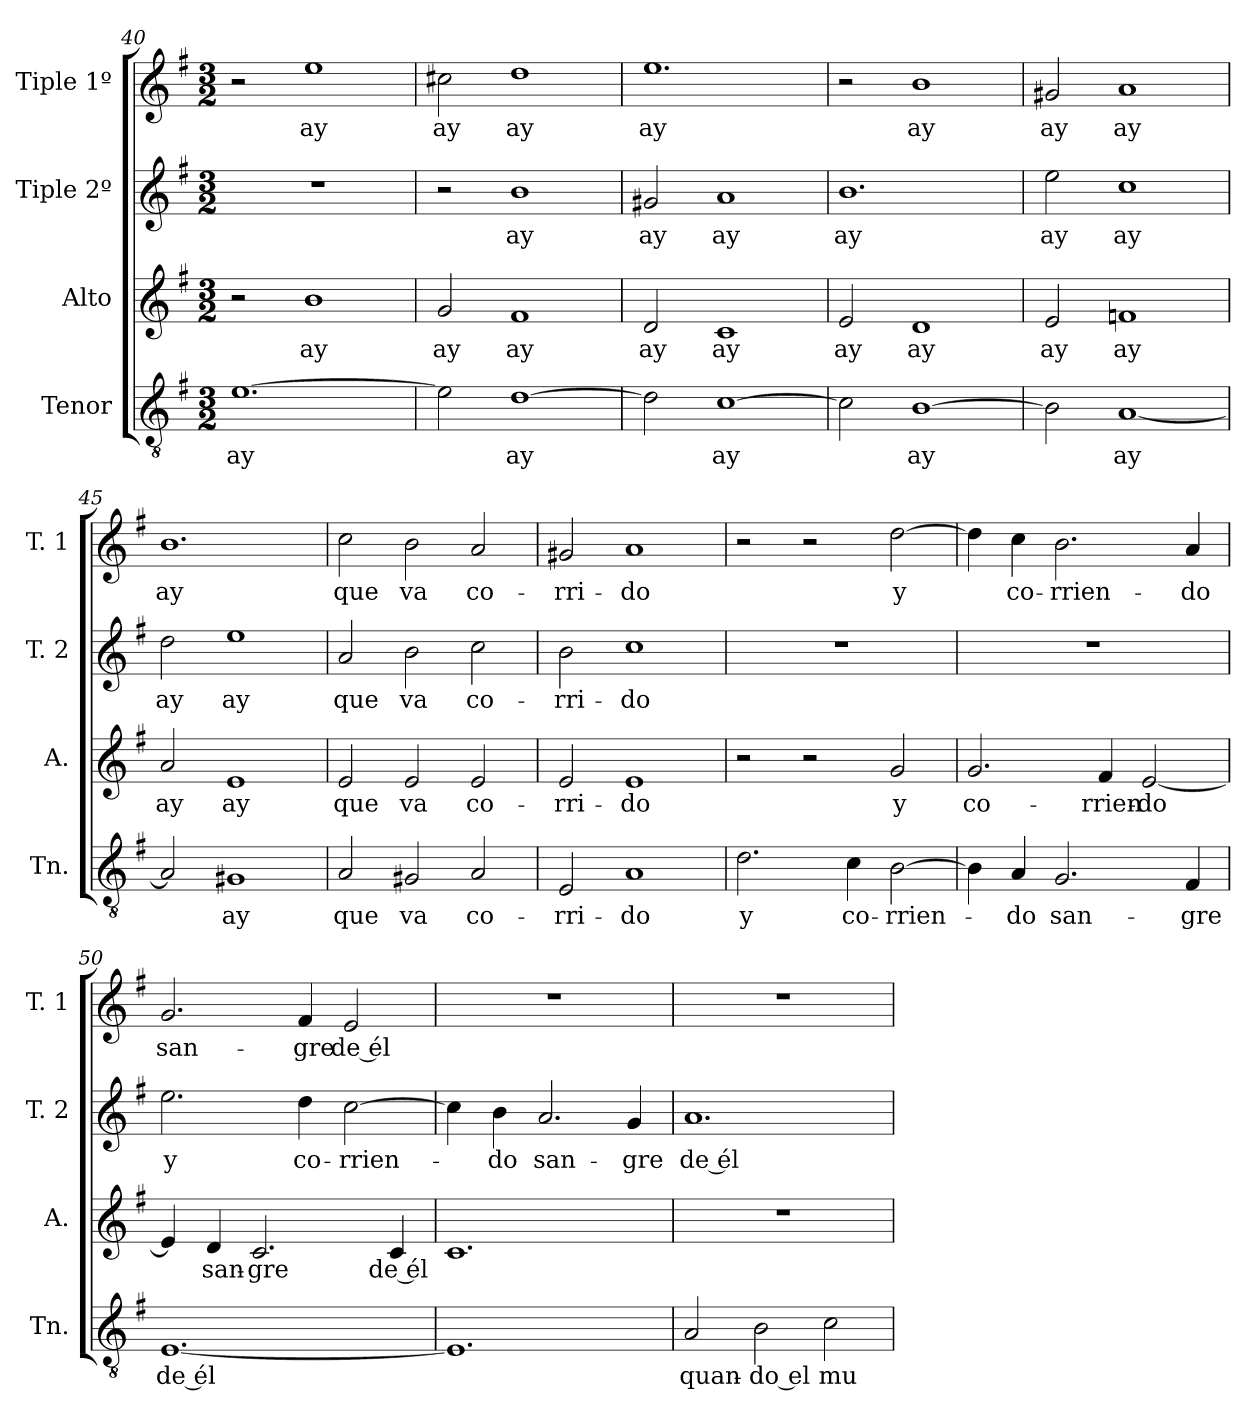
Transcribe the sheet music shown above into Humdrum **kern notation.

**kern	**text	**kern	**text	**kern	**text	**kern	**text
*part4	*part4	*part3	*part3	*part2	*part2	*part1	*part1
*staff4	*staff4	*staff3	*staff3	*staff2	*staff2	*staff1	*staff1
*I"Tenor	*	*I"Alto	*	*I"Tiple 2º	*	*I"Tiple 1º	*
*I'Tn.	*	*I'A.	*	*I'T. 2	*	*I'T. 1	*
*clefGv2	*	*clefG2	*	*clefG2	*	*clefG2	*
*k[f#]	*	*k[f#]	*	*k[f#]	*	*k[f#]	*
*M3/2	*	*M3/2	*	*M3/2	*	*M3/2	*
=40	=40	=40	=40	=40	=40	=40	=40
[1.e	ay	2r	.	1.r	.	2r	.
.	.	1b	ay	.	.	1ee	ay
=41	=41	=41	=41	=41	=41	=41	=41
2e]	.	2g	ay	2r	.	2cc#X	ay
[1d	ay	1f#	ay	1b	ay	1dd	ay
=42	=42	=42	=42	=42	=42	=42	=42
2d]	.	2d	ay	2g#X	ay	1.ee	ay
[1c	ay	1c	ay	1a	ay	.	.
=43	=43	=43	=43	=43	=43	=43	=43
2c]	.	2e	ay	1.b	ay	2r	.
[1B	ay	1d	ay	.	.	1b	ay
=44	=44	=44	=44	=44	=44	=44	=44
2B]	.	2e	ay	2ee	ay	2g#X	ay
[1A	ay	1f	ay	1cc	ay	1a	ay
=45	=45	=45	=45	=45	=45	=45	=45
2A]	.	2a	ay	2dd	ay	1.b	ay
1G#X	ay	1e	ay	1ee	ay	.	.
=46	=46	=46	=46	=46	=46	=46	=46
2A	que	2e	que	2a	que	2cc	que
2G#X	va	2e	va	2b	va	2b	va
2A	co-	2e	co-	2cc	co-	2a	co-
=47	=47	=47	=47	=47	=47	=47	=47
2E	-rri-	2e	-rri-	2b	-rri-	2g#X	-rri-
1A	-do	1e	-do	1cc	-do	1a	-do
=48	=48	=48	=48	=48	=48	=48	=48
2.d	y	2r	.	1.r	.	2r	.
.	.	2r	.	.	.	2r	.
4c	co-	.	.	.	.	.	.
[2B	-rrien-	2g	y	.	.	[2dd	y
=49	=49	=49	=49	=49	=49	=49	=49
4B]	.	2.g	co-	1.r	.	4dd]	.
4A	-do	.	.	.	.	4cc	co-
2.G	san-	.	.	.	.	2.b	-rrien-
.	.	4f#	-rrien-	.	.	.	.
.	.	[2e	-do	.	.	.	.
4F#	-gre	.	.	.	.	4a	-do
=50	=50	=50	=50	=50	=50	=50	=50
[1.E	de él	4e]	.	2.ee	y	2.g	san-
.	.	4d	san-	.	.	.	.
.	.	2.c	-gre	.	.	.	.
.	.	.	.	4dd	co-	4f#	-gre
.	.	.	.	[2cc	-rrien-	2e	de él
.	.	4c	de él	.	.	.	.
=51	=51	=51	=51	=51	=51	=51	=51
1.E]	.	1.c	.	4cc]	.	1.r	.
.	.	.	.	4b	-do	.	.
.	.	.	.	2.a	san-	.	.
.	.	.	.	4g	-gre	.	.
=52	=52	=52	=52	=52	=52	=52	=52
2A	quan-	1.r	.	1.a	de él	1.r	.
2B	-do el	.	.	.	.	.	.
2c	mu-	.	.	.	.	.	.
=	=	=	=	=	=	=	=
*-	*-	*-	*-	*-	*-	*-	*-
